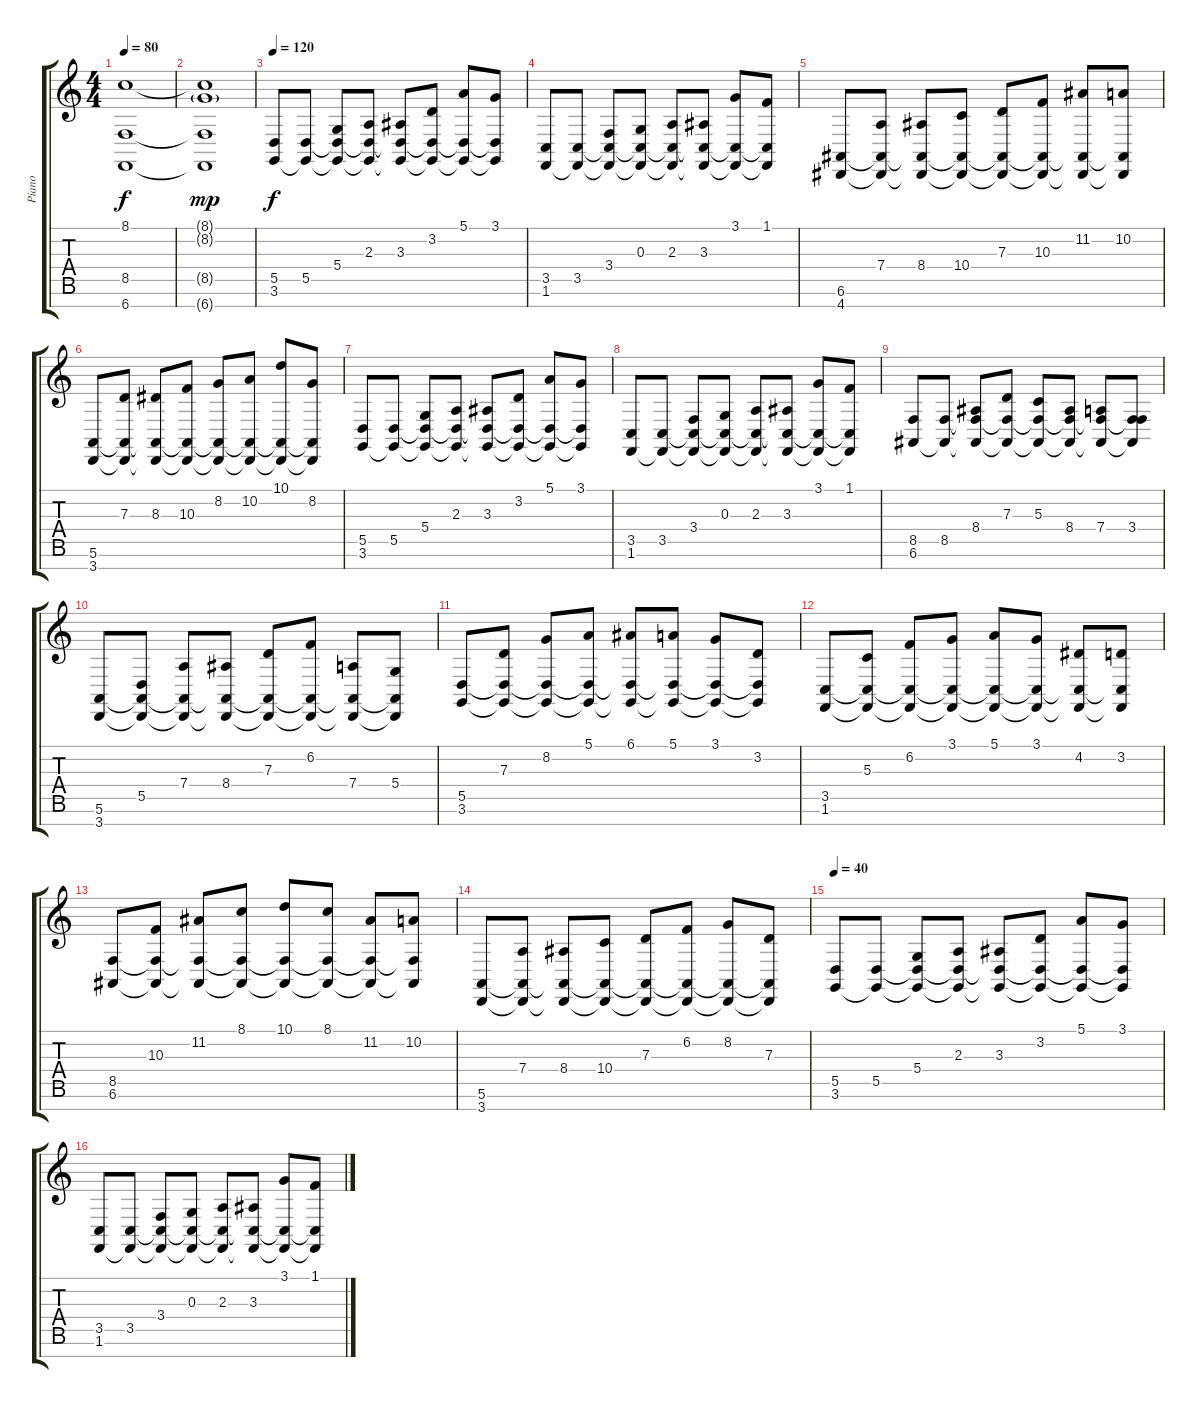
\track ("Piano" "Piano") {instrument acousticgrandpiano}
\staff {score tabs}
\tuning (E4 B3 G3 D3 A2 E2 B1) {hide}
\ts (4 4)
\tempo 80
\clef g2
\ks c
(8.1{t} 8.5{t} 6.7{t}).1{dy f} |
(8.1{t} 8.2{g} 8.5{t} 6.7{t}).1{dy mp} |
\tempo 120
(5.5 3.6).8{dy f} (5.5 3.6{t}).8 (5.4 5.5{t} 3.6{t}).8 (2.3 5.5{t} 3.6{t}).8 (3.3 5.5{t} 3.6{t}).8 (3.2 5.5{t} 3.6{t}).8 (5.1 5.5{t} 3.6{t}).8 (3.1 5.5{t} 3.6{t}).8 |
(3.5 1.6).8 (3.5 1.6{t}).8 (3.4 3.5{t} 1.6{t}).8 (0.3 3.5{t} 1.6{t}).8 (2.3 3.5{t} 1.6{t}).8 (3.3 3.5{t} 1.6{t}).8 (3.1 3.5{t} 1.6{t}).8 (1.1 3.5{t} 1.6{t}).8 |
(6.6 4.7).8 (7.4 6.6{t} 4.7{t}).8 (8.4 6.6{t} 4.7{t}).8 (10.4 6.6{t} 4.7{t}).8 (7.3 6.6{t} 4.7{t}).8 (10.3 6.6{t} 4.7{t}).8 (11.2 6.6{t} 4.7{t}).8 (10.2 6.6{t} 4.7{t}).8 |
(5.6 3.7).8 (7.3 5.6{t} 3.7{t}).8 (8.3 5.6{t} 3.7{t}).8 (10.3 5.6{t} 3.7{t}).8 (8.2 5.6{t} 3.7{t}).8 (10.2 5.6{t} 3.7{t}).8 (10.1 5.6{t} 3.7{t}).8 (8.2 5.6{t} 3.7{t}).8 |
(5.5 3.6).8 (5.5 3.6{t}).8 (5.4 5.5{t} 3.6{t}).8 (2.3 5.5{t} 3.6{t}).8 (3.3 5.5{t} 3.6{t}).8 (3.2 5.5{t} 3.6{t}).8 (5.1 5.5{t} 3.6{t}).8 (3.1 5.5{t} 3.6{t}).8 |
(3.5 1.6).8 (3.5 1.6{t}).8 (3.4 3.5{t} 1.6{t}).8 (0.3 3.5{t} 1.6{t}).8 (2.3 3.5{t} 1.6{t}).8 (3.3 3.5{t} 1.6{t}).8 (3.1 3.5{t} 1.6{t}).8 (1.1 3.5{t} 1.6{t}).8 |
(8.5 6.6).8 (8.5 6.6{t}).8 (8.4 8.5{t} 6.6{t}).8 (7.3 8.5{t} 6.6{t}).8 (5.3 8.5{t} 6.6{t}).8 (8.4 8.5{t} 6.6{t}).8 (7.4 8.5{t} 6.6{t}).8 (3.4 8.5{t} 6.6{t}).8 |
(5.6 3.7).8 (5.5 5.6{t} 3.7{t}).8 (7.4 5.6{t} 3.7{t}).8 (8.4 5.6{t} 3.7{t}).8 (7.3 5.6{t} 3.7{t}).8 (6.2 5.6{t} 3.7{t}).8 (7.4 5.6{t} 3.7{t}).8 (5.4 5.6{t} 3.7{t}).8 |
(5.5 3.6).8 (7.3 5.5{t} 3.6{t}).8 (8.2 5.5{t} 3.6{t}).8 (5.1 5.5{t} 3.6{t}).8 (6.1 5.5{t} 3.6{t}).8 (5.1 5.5{t} 3.6{t}).8 (3.1 5.5{t} 3.6{t}).8 (3.2 5.5{t} 3.6{t}).8 |
(3.5 1.6).8 (5.3 3.5{t} 1.6{t}).8 (6.2 3.5{t} 1.6{t}).8 (3.1 3.5{t} 1.6{t}).8 (5.1 3.5{t} 1.6{t}).8 (3.1 3.5{t} 1.6{t}).8 (4.2 3.5{t} 1.6{t}).8 (3.2 3.5{t} 1.6{t}).8 |
(8.5 6.6).8 (10.3 8.5{t} 6.6{t}).8 (11.2 8.5{t} 6.6{t}).8 (8.1 8.5{t} 6.6{t}).8 (10.1 8.5{t} 6.6{t}).8 (8.1 8.5{t} 6.6{t}).8 (11.2 8.5{t} 6.6{t}).8 (10.2 8.5{t} 6.6{t}).8 |
(5.6 3.7).8 (7.4 5.6{t} 3.7{t}).8 (8.4 5.6{t} 3.7{t}).8 (10.4 5.6{t} 3.7{t}).8 (7.3 5.6{t} 3.7{t}).8 (6.2 5.6{t} 3.7{t}).8 (8.2 5.6{t} 3.7{t}).8 (7.3 5.6{t} 3.7{t}).8 |
\tempo 40
(5.5 3.6).8 (5.5 3.6{t}).8 (5.4 5.5{t} 3.6{t}).8 (2.3 5.5{t} 3.6{t}).8 (3.3 5.5{t} 3.6{t}).8 (3.2 5.5{t} 3.6{t}).8 (5.1 5.5{t} 3.6{t}).8 (3.1 5.5{t} 3.6{t}).8 |
(3.5 1.6).8 (3.5 1.6{t}).8 (3.4 3.5{t} 1.6{t}).8 (0.3 3.5{t} 1.6{t}).8 (2.3 3.5{t} 1.6{t}).8 (3.3 3.5{t} 1.6{t}).8 (3.1 3.5{t} 1.6{t}).8 (1.1 3.5{t} 1.6{t}).8
